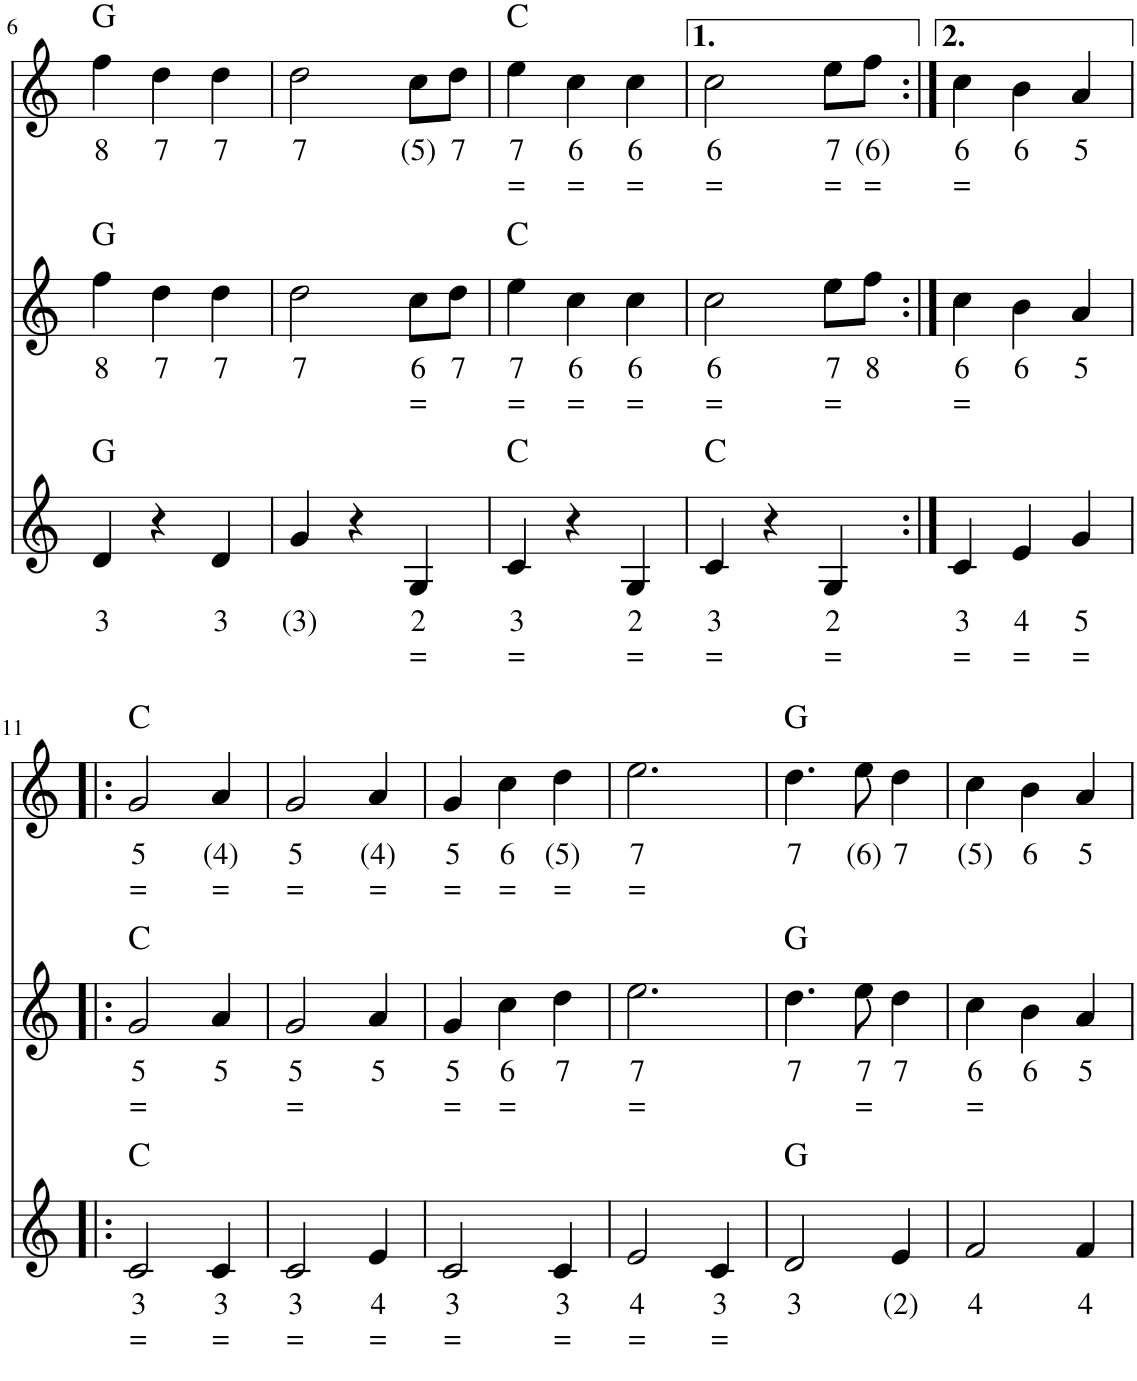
**kern	**kern	**kern	**kern	**kern	**text	**text	**harte	**kern	**text	**text	**harte	**kern	**text	**text	**harte
*part7	*part6	*part5	*part4	*part3	*part3	*part3	*part3	*part2	*part2	*part2	*part2	*part1	*part1	*part1	*part1
*staff7	*staff6	*staff5	*staff4	*staff3	*staff3	*staff3	*	*staff2	*staff2	*staff2	*	*staff1	*staff1	*staff1	*
*I"Stem	*I"Stem	*I"Stem	*I"Stem	*I"Contrabas, Acoustic Bass	*	*	*	*I"Stem	*	*	*	*I"Bandoneon, Flute	*	*	*
*	*	*	*	*I'Acc	*	*	*	*	*	*	*	*	*	*	*
!!LO:PB:g=z
*clefG2	*clefG2	*clefG2	*clefG2	*clefG2	*	*	*	*clefG2	*	*	*	*clefG2	*	*	*
*	*	*	*	*Trd7c12	*	*	*	*	*	*	*	*	*	*	*
*k[]	*k[]	*k[]	*k[]	*k[]	*	*	*	*k[]	*	*	*	*k[]	*	*	*
*M3/4	*M3/4	*M3/4	*M3/4	*M3/4	*	*	*	*M3/4	*	*	*	*M3/4	*	*	*
=6	=6	=6	=6	=6	=6	=6	=6	=6	=6	=6	=6	=6	=6	=6	=6
!	!	!	!	!	!LO:LY:b	!	!	!	!LO:LY:b	!	!	!	!LO:LY:b	!	!
4.G 4.B 4.d	4G 4B 4d	2.G_	4G	4d/	3	.	G:maj	4ff\	8	.	G:maj	4ff\	8	.	G:maj
!	!	!	!	!	!	!	!	!	!LO:LY:b	!	!	!	!LO:LY:b	!	!
.	2r	.	4G	4r	.	.	.	4dd\	7	.	.	4dd\	7	.	.
8G 8B 8d	.	.	.	.	.	.	.	.	.	.	.	.	.	.	.
!	!	!	!	!	!LO:LY:b	!	!	!	!LO:LY:b	!	!	!	!LO:LY:b	!	!
4G 4B 4d	.	.	4G	4d/	3	.	.	4dd\	7	.	.	4dd\	7	.	.
=7	=7	=7	=7	=7	=7	=7	=7	=7	=7	=7	=7	=7	=7	=7	=7
!	!	!	!	!	!LO:LY:b	!	!	!	!LO:LY:b	!	!	!	!LO:LY:b	!	!
4G 4B 4d	4G 4B 4d	2.G_	4G	4g/	(3)	.	.	2dd\	7	.	.	2dd\	7	.	.
2r	2r	.	4G	4r	.	.	.	.	.	.	.	.	.	.	.
!	!	!	!	!	!LO:LY:b	!LO:LY:b	!	!	!LO:LY:b	!LO:LY:b	!	!	!LO:LY:b	!	!
.	.	.	4G	4G/	2	=	.	8cc\L	6	=	.	8cc\L	(5)	.	.
!	!	!	!	!	!	!	!	!	!LO:LY:b	!	!	!	!LO:LY:b	!	!
.	.	.	.	.	.	.	.	8dd\J	7	.	.	8dd\J	7	.	.
=8	=8	=8	=8	=8	=8	=8	=8	=8	=8	=8	=8	=8	=8	=8	=8
!	!	!	!	!	!LO:LY:b	!LO:LY:b	!	!	!LO:LY:b	!LO:LY:b	!	!	!LO:LY:b	!LO:LY:b	!
2c 2e 2g	4r	2.G_	4c	4c/	3	=	C:maj	4ee\	7	=	C:maj	4ee\	7	=	C:maj
!	!	!	!	!	!	!	!	!	!LO:LY:b	!LO:LY:b	!	!	!LO:LY:b	!LO:LY:b	!
.	4G 4B 4d	.	4c	4r	.	.	.	4cc\	6	=	.	4cc\	6	=	.
!	!	!	!	!	!LO:LY:b	!LO:LY:b	!	!	!LO:LY:b	!LO:LY:b	!	!	!LO:LY:b	!LO:LY:b	!
4c 4e 4g	4G 4B 4d	.	4c	4G/	2	=	.	4cc\	6	=	.	4cc\	6	=	.
=9	=9	=9	=9	=9	=9	=9	=9	=9	=9	=9	=9	=9	=9	=9	=9
!	!	!	!	!	!LO:LY:b	!LO:LY:b	!	!	!LO:LY:b	!LO:LY:b	!	!	!LO:LY:b	!LO:LY:b	!
2.c 2.e 2.g	4r	2.G_	4c	4c/	3	=	C:maj	2cc\	6	=	.	2cc\	6	=	.
.	4G 4B 4d	.	4c	4r	.	.	.	.	.	.	.	.	.	.	.
!	!	!	!	!	!LO:LY:b	!LO:LY:b	!	!	!LO:LY:b	!LO:LY:b	!	!	!LO:LY:b	!LO:LY:b	!
.	4r	.	4c	4G/	2	=	.	8ee\L	7	=	.	8ee\L	7	=	.
!	!	!	!	!	!	!	!	!	!LO:LY:b	!	!	!	!LO:LY:b	!LO:LY:b	!
.	.	.	.	.	.	.	.	8ff\J	8	.	.	8ff\J	(6)	=	.
=10:|!	=10:|!	=10:|!	=10:|!	=10:|!	=10:|!	=10:|!	=10:|!	=10:|!	=10:|!	=10:|!	=10:|!	=10:|!	=10:|!	=10:|!	=10:|!
!	!	!	!	!	!LO:LY:b	!LO:LY:b	!	!	!LO:LY:b	!LO:LY:b	!	!	!LO:LY:b	!LO:LY:b	!
2.c 2.e 2.g	4r	2.G_	4c	4c/	3	=	.	4cc\	6	=	.	4cc\	6	=	.
!	!	!	!	!	!LO:LY:b	!LO:LY:b	!	!	!LO:LY:b	!	!	!	!LO:LY:b	!	!
.	4G 4B 4d	.	4c	4e/	4	=	.	4b\	6	.	.	4b\	6	.	.
!	!	!	!	!	!LO:LY:b	!LO:LY:b	!	!	!LO:LY:b	!	!	!	!LO:LY:b	!	!
.	4r	.	4c	4g/	5	=	.	4a/	5	.	.	4a/	5	.	.
!!LO:LB:g=z
=11!|:	=11!|:	=11!|:	=11!|:	=11!|:	=11!|:	=11!|:	=11!|:	=11!|:	=11!|:	=11!|:	=11!|:	=11!|:	=11!|:	=11!|:	=11!|:
!	!	!	!	!	!LO:LY:b	!LO:LY:b	!	!	!LO:LY:b	!LO:LY:b	!	!	!LO:LY:b	!LO:LY:b	!
4.c 4.e 4.g	4G 4B 4d	2.G_	4c	2c/	3	=	C:maj	2g/	5	=	C:maj	2g/	5	=	C:maj
.	2r	.	4c	.	.	.	.	.	.	.	.	.	.	.	.
8c 8e 8g	.	.	.	.	.	.	.	.	.	.	.	.	.	.	.
!	!	!	!	!	!LO:LY:b	!LO:LY:b	!	!	!LO:LY:b	!	!	!	!LO:LY:b	!LO:LY:b	!
4c 4e 4g	.	.	4c	4c/	3	=	.	4a/	5	.	.	4a/	(4)	=	.
=12	=12	=12	=12	=12	=12	=12	=12	=12	=12	=12	=12	=12	=12	=12	=12
!	!	!	!	!	!LO:LY:b	!LO:LY:b	!	!	!LO:LY:b	!LO:LY:b	!	!	!LO:LY:b	!LO:LY:b	!
4c 4e 4g	4G 4B 4d	2.G_	4c	2c/	3	=	.	2g/	5	=	.	2g/	5	=	.
2r	2r	.	4c	.	.	.	.	.	.	.	.	.	.	.	.
!	!	!	!	!	!LO:LY:b	!LO:LY:b	!	!	!LO:LY:b	!	!	!	!LO:LY:b	!LO:LY:b	!
.	.	.	4c	4e/	4	=	.	4a/	5	.	.	4a/	(4)	=	.
=13	=13	=13	=13	=13	=13	=13	=13	=13	=13	=13	=13	=13	=13	=13	=13
!	!	!	!	!	!LO:LY:b	!LO:LY:b	!	!	!LO:LY:b	!LO:LY:b	!	!	!LO:LY:b	!LO:LY:b	!
2c 2e 2g	4r	2.G_	4c	2c/	3	=	.	4g/	5	=	.	4g/	5	=	.
!	!	!	!	!	!	!	!	!	!LO:LY:b	!LO:LY:b	!	!	!LO:LY:b	!LO:LY:b	!
.	4G 4B 4d	.	4c	.	.	.	.	4cc\	6	=	.	4cc\	6	=	.
!	!	!	!	!	!LO:LY:b	!LO:LY:b	!	!	!LO:LY:b	!	!	!	!LO:LY:b	!LO:LY:b	!
4c 4e 4g	4G 4B 4d	.	4c	4c/	3	=	.	4dd\	7	.	.	4dd\	(5)	=	.
=14	=14	=14	=14	=14	=14	=14	=14	=14	=14	=14	=14	=14	=14	=14	=14
!	!	!	!	!	!LO:LY:b	!LO:LY:b	!	!	!LO:LY:b	!LO:LY:b	!	!	!LO:LY:b	!LO:LY:b	!
2.c 2.e 2.g	4r	2.G_	4c	2e/	4	=	.	2.ee\	7	=	.	2.ee\	7	=	.
.	4G 4B 4d	.	4c	.	.	.	.	.	.	.	.	.	.	.	.
!	!	!	!	!	!LO:LY:b	!LO:LY:b	!	!	!	!	!	!	!	!	!
.	4r	.	4c	4c/	3	=	.	.	.	.	.	.	.	.	.
=15	=15	=15	=15	=15	=15	=15	=15	=15	=15	=15	=15	=15	=15	=15	=15
!	!	!	!	!	!LO:LY:b	!	!	!	!LO:LY:b	!	!	!	!LO:LY:b	!	!
4.G 4.B 4.d	4G 4B 4d	2.G_	4G	2d/	3	.	G:maj	4.dd\	7	.	G:maj	4.dd\	7	.	G:maj
.	2r	.	4G	.	.	.	.	.	.	.	.	.	.	.	.
!	!	!	!	!	!	!	!	!	!LO:LY:b	!LO:LY:b	!	!	!LO:LY:b	!	!
8G 8B 8d	.	.	.	.	.	.	.	8ee\	7	=	.	8ee\	(6)	.	.
!	!	!	!	!	!LO:LY:b	!	!	!	!LO:LY:b	!	!	!	!LO:LY:b	!	!
4G 4B 4d	.	.	4G	4e/	(2)	.	.	4dd\	7	.	.	4dd\	7	.	.
=16	=16	=16	=16	=16	=16	=16	=16	=16	=16	=16	=16	=16	=16	=16	=16
!	!	!	!	!	!LO:LY:b	!	!	!	!LO:LY:b	!LO:LY:b	!	!	!LO:LY:b	!	!
4G 4B 4d	4G 4B 4d	2.G_	4G	2f/	4	.	.	4cc\	6	=	.	4cc\	(5)	.	.
!	!	!	!	!	!	!	!	!	!LO:LY:b	!	!	!	!LO:LY:b	!	!
2r	2r	.	4G	.	.	.	.	4b\	6	.	.	4b\	6	.	.
!	!	!	!	!	!LO:LY:b	!	!	!	!LO:LY:b	!	!	!	!LO:LY:b	!	!
.	.	.	4G	4f/	4	.	.	4a/	5	.	.	4a/	5	.	.
=	=	=	=	=	=	=	=	=	=	=	=	=	=	=	=
*-	*-	*-	*-	*-	*-	*-	*-	*-	*-	*-	*-	*-	*-	*-	*-
